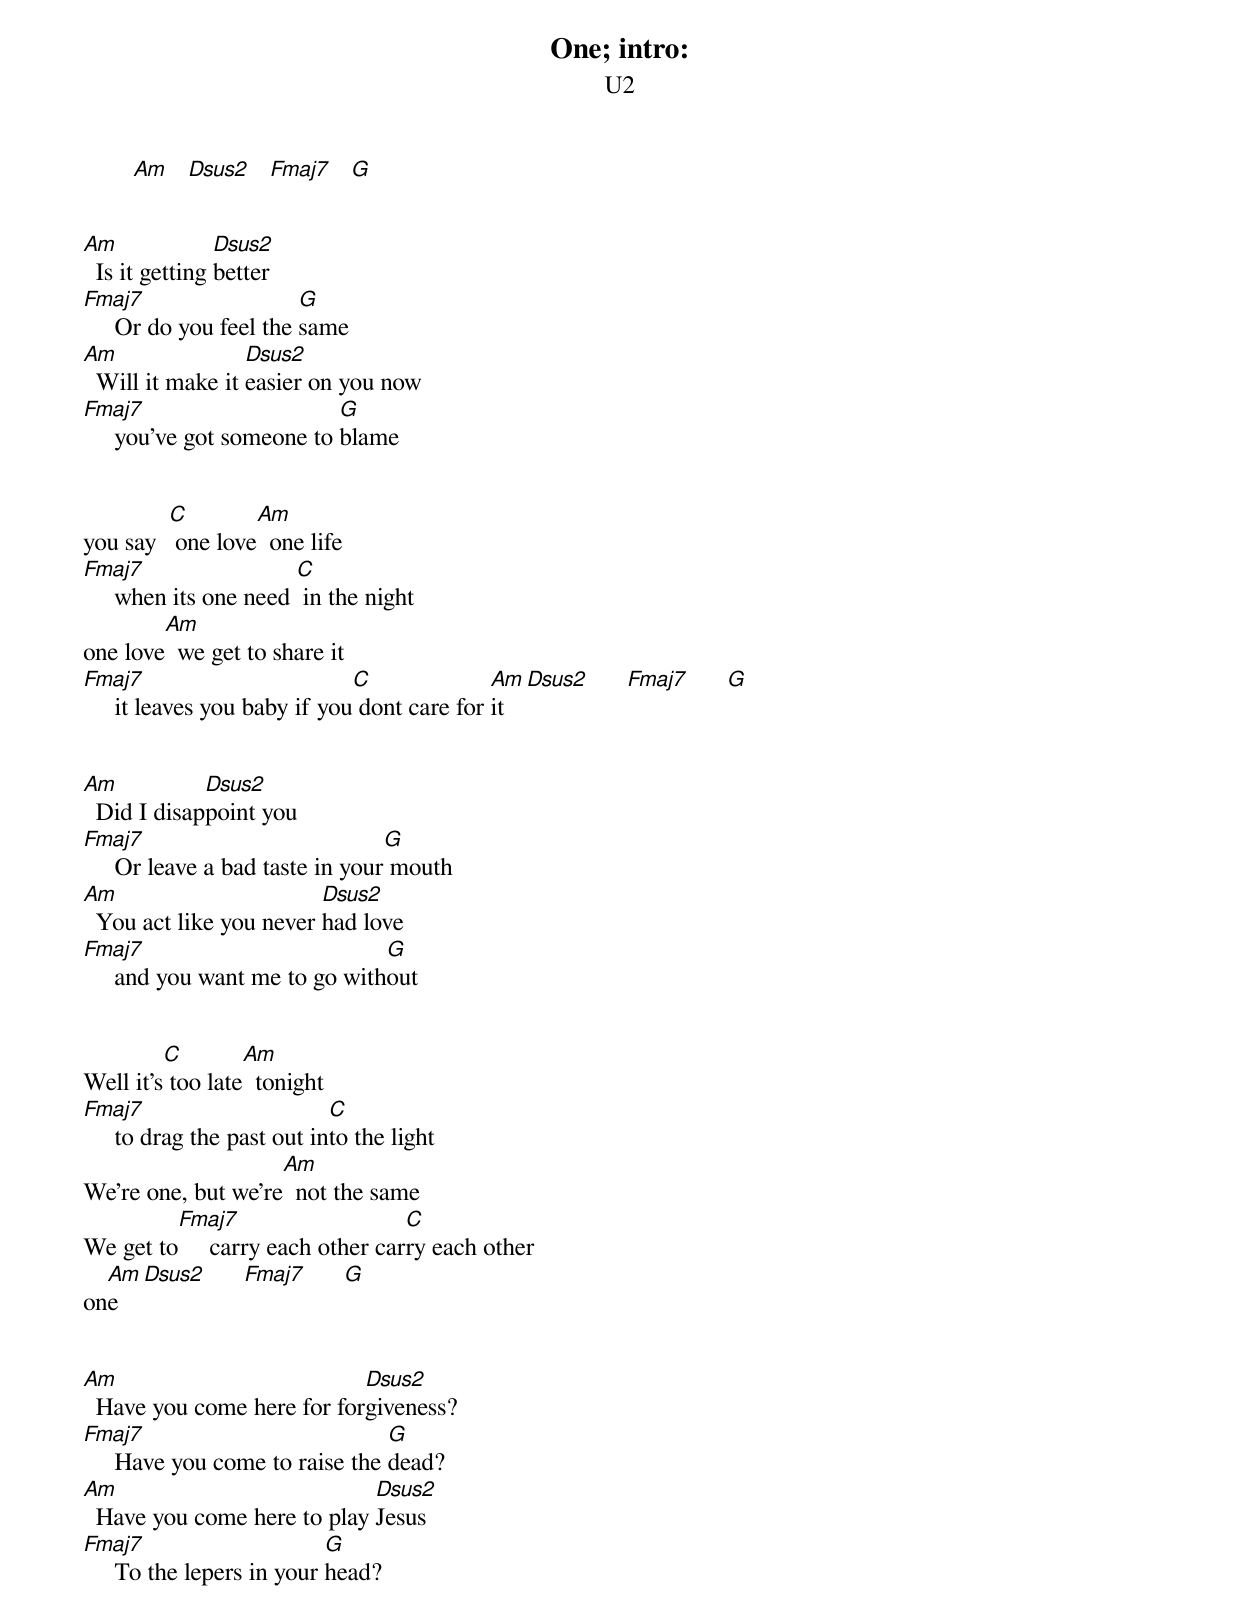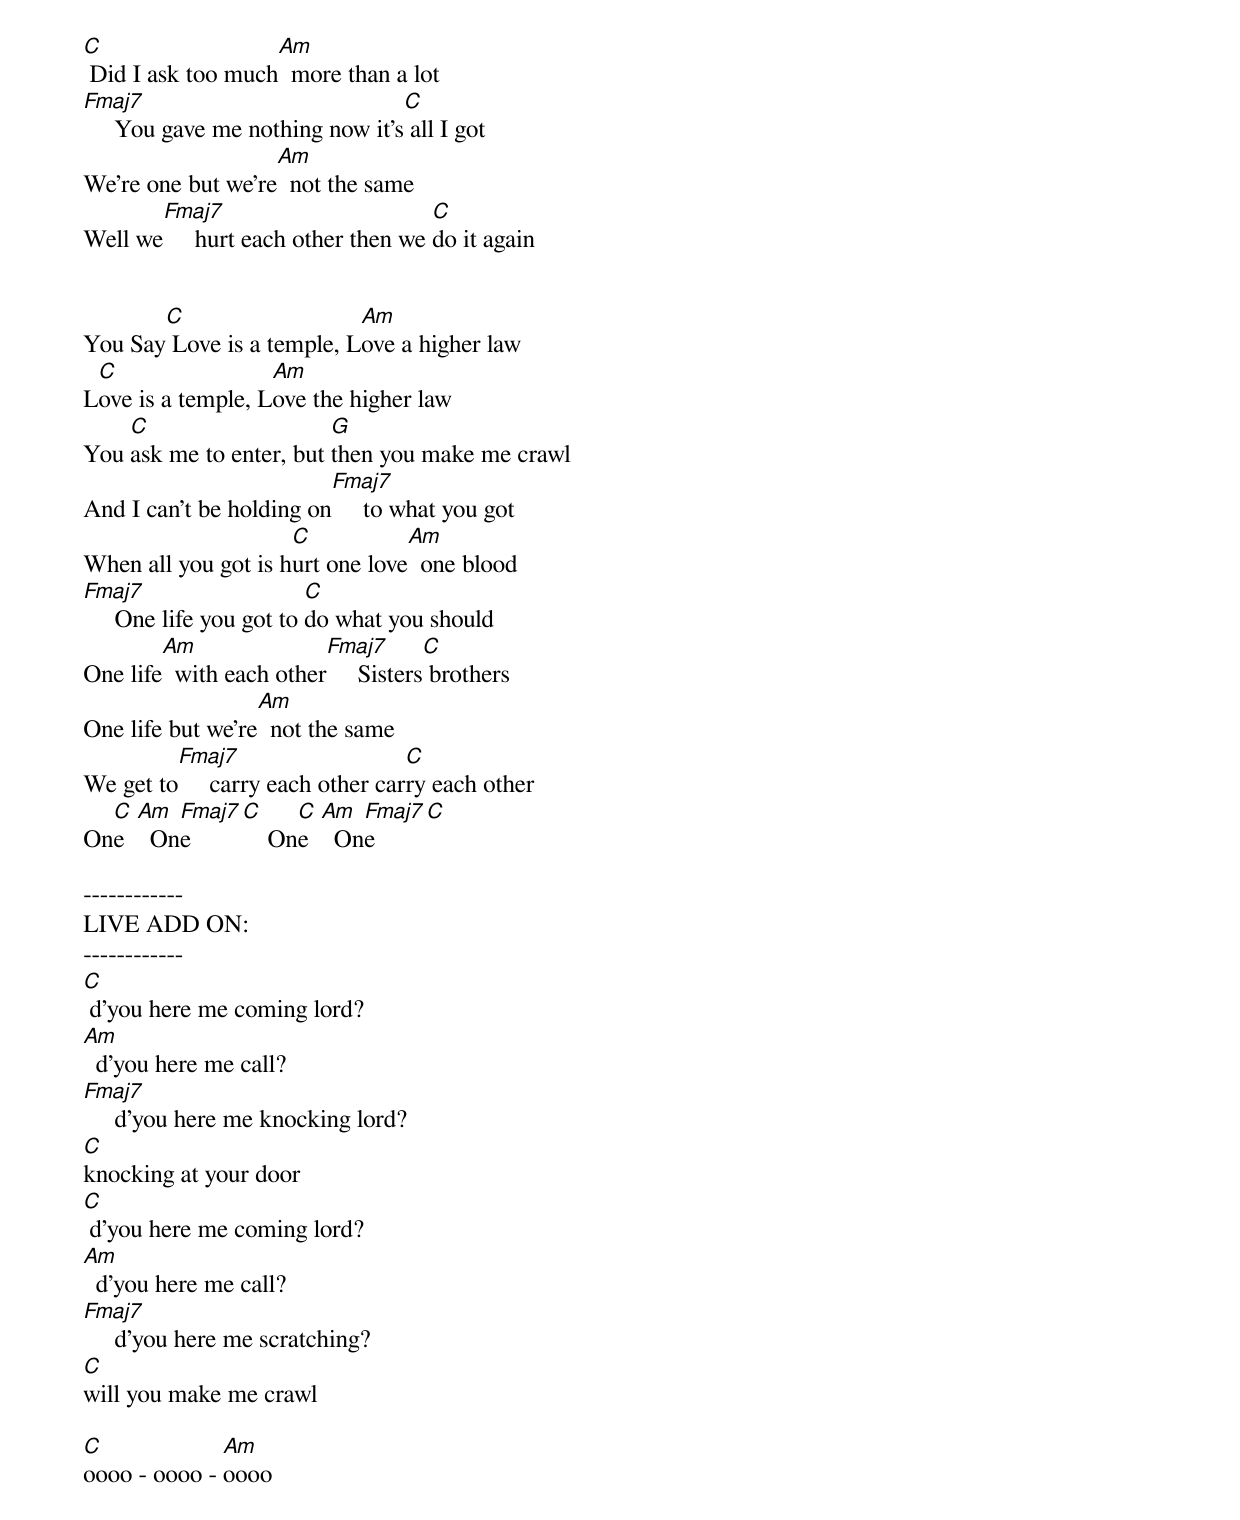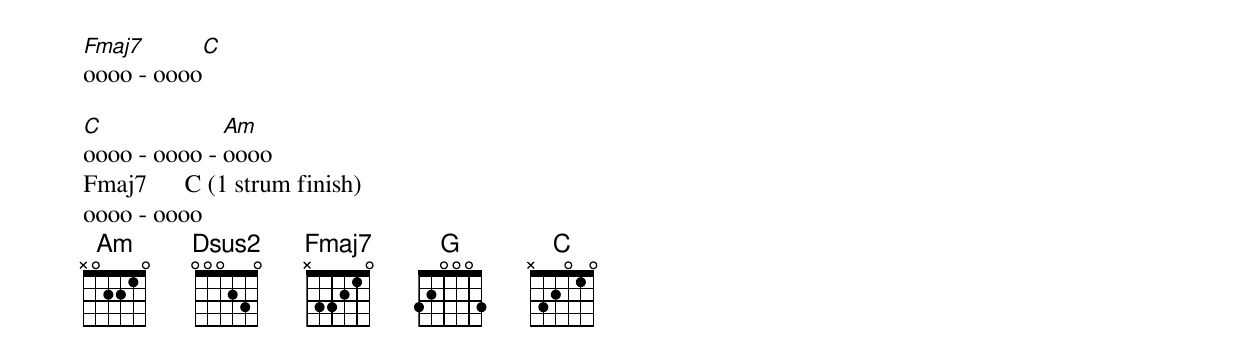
{title: One}
{subtitle: U2}

{t:intro:}
        [Am]   [Dsus2]   [Fmaj7]   [G]


[Am]  Is it getting [Dsus2]better
[Fmaj7]     Or do you feel the [G]same
[Am]  Will it make it [Dsus2]easier on you now
[Fmaj7]     you've got someone to [G]blame


you say  [C] one love[Am]  one life
[Fmaj7]     when its one need [C] in the night
one love[Am]  we get to share it
[Fmaj7]     it leaves you baby if you[C] dont care for [Am]it  [Dsus2]      [Fmaj7]      [G]


[Am]  Did I disap[Dsus2]point you
[Fmaj7]     Or leave a bad taste in your[G] mouth
[Am]  You act like you never [Dsus2]had love
[Fmaj7]     and you want me to go with[G]out


Well it's[C] too late[Am]  tonight
[Fmaj7]     to drag the past out in[C]to the light
We're one, but we're[Am]  not the same
We get to[Fmaj7]     carry each other car[C]ry each other
on[Am]e   [Dsus2]      [Fmaj7]      [G]


[Am]  Have you come here for for[Dsus2]giveness?
[Fmaj7]     Have you come to raise the [G]dead?
[Am]  Have you come here to play [Dsus2]Jesus
[Fmaj7]     To the lepers in your [G]head?


[C] Did I ask too much[Am]  more than a lot
[Fmaj7]     You gave me nothing now it's[C] all I got
We're one but we're[Am]  not the same
Well we[Fmaj7]     hurt each other then we [C]do it again


You Say[C] Love is a temple, L[Am]ove a higher law
L[C]ove is a temple, L[Am]ove the higher law
You [C]ask me to enter, but [G]then you make me crawl
And I can't be holding on[Fmaj7]     to what you got
When all you got is h[C]urt one love[Am]  one blood
[Fmaj7]     One life you got to [C]do what you should
One life[Am]  with each other[Fmaj7]     Sisters[C] brothers
One life but we're[Am]  not the same
We get to[Fmaj7]     carry each other car[C]ry each other
On[C]e  [Am]  On[Fmaj7]e      [C]    On[C]e  [Am]  On[Fmaj7]e      [C]

------------
LIVE ADD ON:
------------
[C] d'you here me coming lord?
[Am]  d'you here me call?
[Fmaj7]     d'you here me knocking lord?
[C]knocking at your door
[C] d'you here me coming lord?
[Am]  d'you here me call?
[Fmaj7]     d'you here me scratching?
[C]will you make me crawl

[C]oooo - oooo - [Am]oooo
[Fmaj7]oooo - oooo[C]

[C]oooo - oooo - [Am]oooo
Fmaj7      C (1 strum finish)
oooo - oooo
